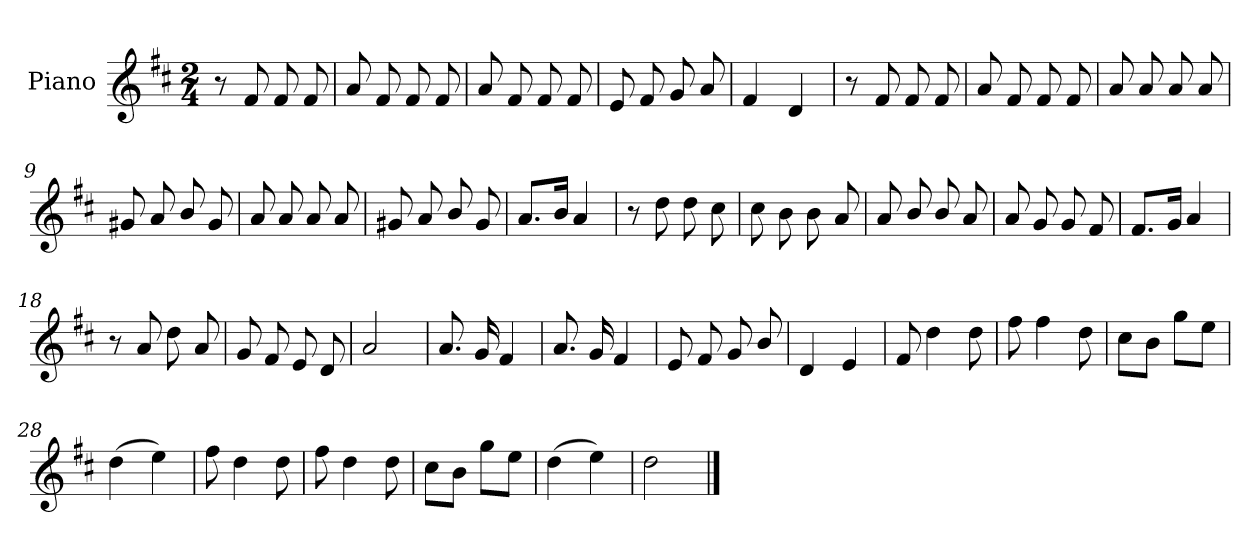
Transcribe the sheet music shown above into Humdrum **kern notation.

**kern
*part1
*staff1
*I"Piano
*I'Pno.
*clefG2
*k[f#c#]
*M2/4
=1
8r
8f#/
8f#/
8f#/
=2
8a/
8f#/
8f#/
8f#/
=3
8a/
8f#/
8f#/
8f#/
=4
8e/
8f#/
8g/
8a/
=5
4f#/
4d/
!!LO:LB:g=z
=6
8r
8f#/
8f#/
8f#/
=7
8a/
8f#/
8f#/
8f#/
=8
8a/
8a/
8a/
8a/
=9
8g#X/
8a/
8b/
8g#/
=10
8a/
8a/
8a/
8a/
=11
8g#X/
8a/
8b/
8g#/
!!LO:LB:g=z
=12
8.a/L
16b/Jk
4a/
=13
8r
8dd\
8dd\
8cc#\
=14
8cc#\
8b\
8b\
8a/
=15
8a/
8b/
8b/
8a/
=16
8a/
8g/
8g/
8f#/
=17
8.f#/L
16g/Jk
4a/
=18
8r
8a/
8dd\
8a/
=19
8g/
8f#/
8e/
8d/
!!LO:LB:g=z
=20
2a/
=21
8.a/
16g/
4f#/
=22
8.a/
16g/
4f#/
=23
8e/
8f#/
8g/
8b/
=24
4d/
4e/
=25
8f#/
4dd\
8dd\
=26
8ff#\
4ff#\
8dd\
=27
8cc#\L
8b\J
8gg\L
8ee\J
=28
(>4dd\
4ee\)
!!LO:LB:g=z
=29
8ff#\
4dd\
8dd\
=30
8ff#\
4dd\
8dd\
=31
8cc#\L
8b\J
8gg\L
8ee\J
=32
(>4dd\
4ee\)
=33
2dd\
==
*-
